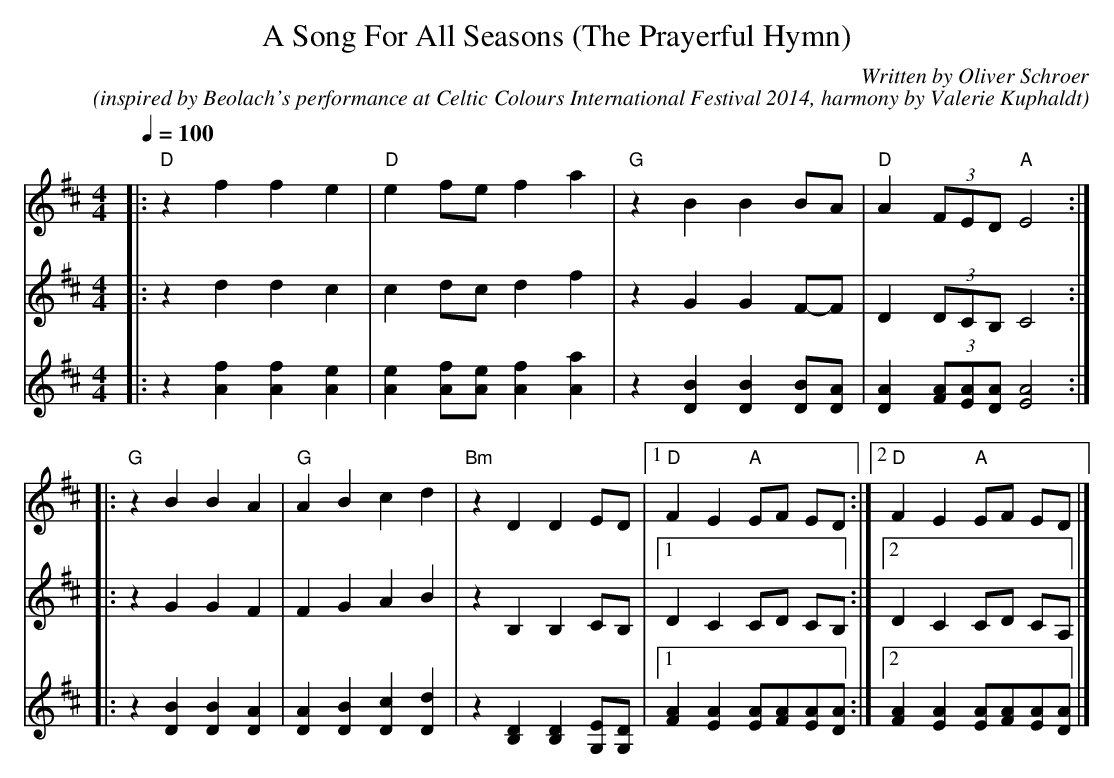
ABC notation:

X:1
T: A Song For All Seasons (The Prayerful Hymn)
C: Written by Oliver Schroer
C: (inspired by Beolach's performance at Celtic Colours International Festival 2014, harmony by Valerie Kuphaldt)
M: 4/4
Q: 1/4 = 100
L: 1/4
K: D major treble
V:1
|: "D" z f f e | "D" e f/e/ f a  | "G" z B B B/A/  | "D" A (3 F/E/D/ "A" E2 :|
|: "G" z B B A | "G" A B c d     | "Bm" z D D E/D/ |1 "D" F E "A" E/F/ E/D/ :|2 "D" F E "A" E/F/ E/D/ |]
V:2
|: z d d c | c d/c/ d f  | z G G F/-F/   | D (3 D/C/B,/ C2 :|
|: z G G F | F G A B     | z B, B, C/B,/ |1 D C C/D/ C/B,/ :|2 D C C/D/ C/A,/ |]
V:3
|: z [fA] [fA] [eA] | [eA] [f/A/][e/A/] [fA] [aA] | z [BD] [BD] [B/D/][A/D/] | [AD] (3[A/F/][A/E/][A/D/] [A2E2] :|
|: z [BD] [BD] [AD] | [AD] [BD] [cD] [dD] | z [DB,] [DB,] [E/G,/][D/G,/] |1 [FA] [EA] [E/A/][F/A/][E/A/][D/A/] :|2 [FA] [EA] [E/A/][F/A/][E/A/][D/A/] |]
